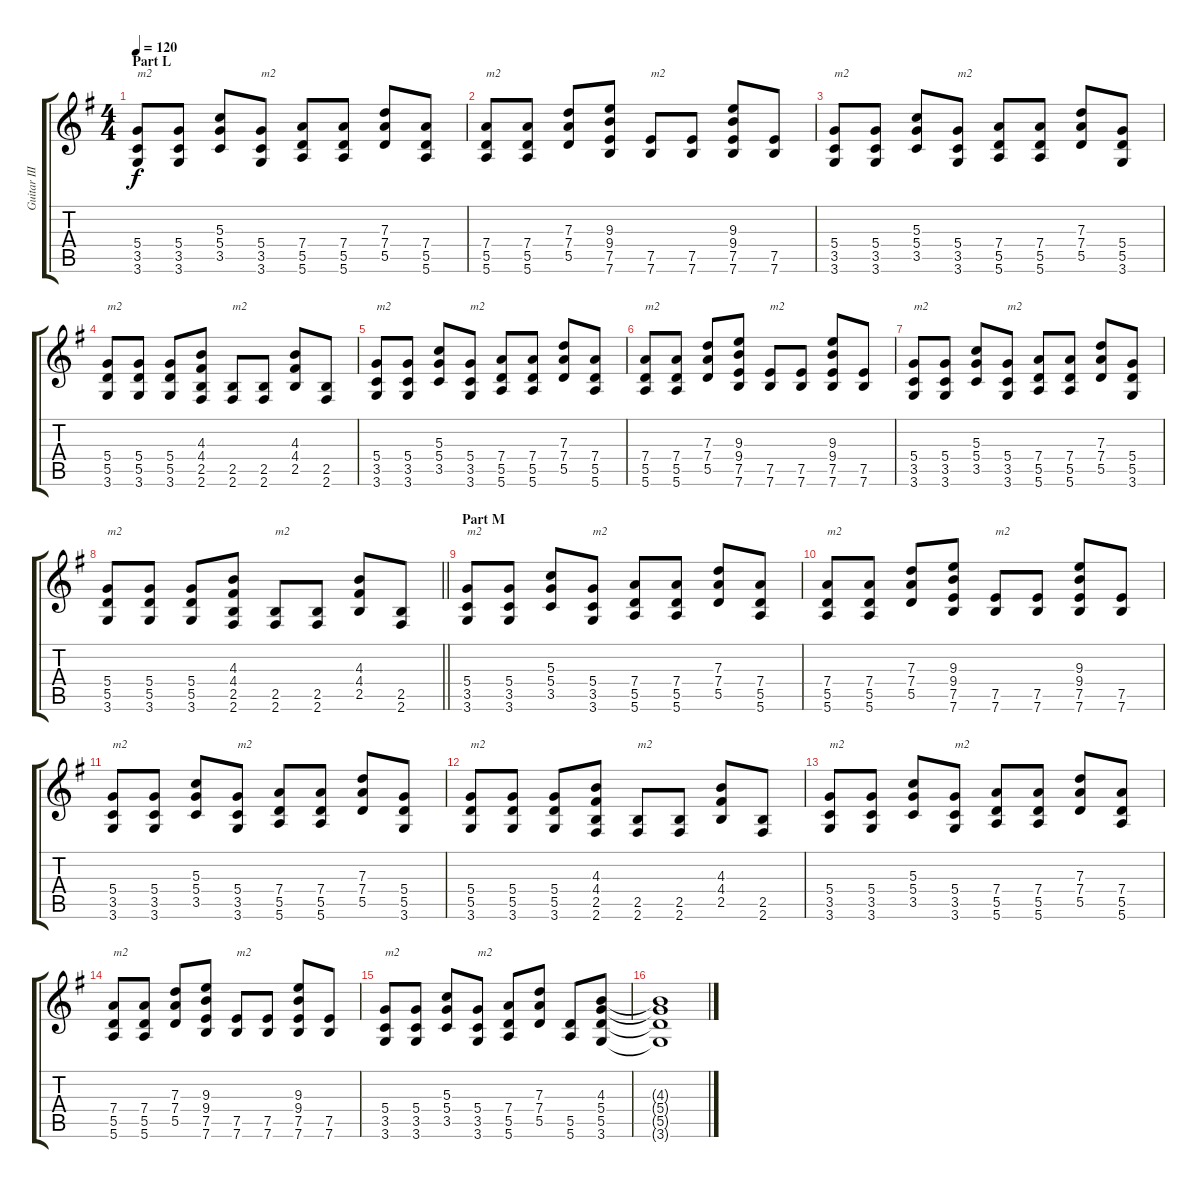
\track ("Guitar III (Takuro)" "Guitar III") {instrument acousticguitarsteel}
\staff {score tabs}
\tuning (E4 B3 G3 D3 A2 E2) {hide}
\ts (4 4)
\section ("" "Part L")
\tempo 120
\clef g2
\ks g
(5.4 3.5 3.6).8{txt "m2" dy f} (5.4 3.5 3.6).8 (5.3 5.4 3.5).8 (5.4 3.5 3.6).8{txt "m2"} (7.4 5.5 5.6).8 (7.4 5.5 5.6).8 (7.3 7.4 5.5).8 (7.4 5.5 5.6).8 |
(7.4 5.5 5.6).8{txt "m2"} (7.4 5.5 5.6).8 (7.3 7.4 5.5).8 (9.3 9.4 7.5 7.6).8 (7.5 7.6).8{txt "m2"} (7.5 7.6).8 (9.3 9.4 7.5 7.6).8 (7.5 7.6).8 |
(5.4 3.5 3.6).8{txt "m2"} (5.4 3.5 3.6).8 (5.3 5.4 3.5).8 (5.4 3.5 3.6).8{txt "m2"} (7.4 5.5 5.6).8 (7.4 5.5 5.6).8 (7.3 7.4 5.5).8 (5.4 5.5 3.6).8 |
(5.4 5.5 3.6).8{txt "m2"} (5.4 5.5 3.6).8 (5.4 5.5 3.6).8 (4.3 4.4 2.5 2.6).8 (2.5 2.6).8{txt "m2"} (2.5 2.6).8 (4.3 4.4 2.5).8 (2.5 2.6).8 |
(5.4 3.5 3.6).8{txt "m2"} (5.4 3.5 3.6).8 (5.3 5.4 3.5).8 (5.4 3.5 3.6).8{txt "m2"} (7.4 5.5 5.6).8 (7.4 5.5 5.6).8 (7.3 7.4 5.5).8 (7.4 5.5 5.6).8 |
(7.4 5.5 5.6).8{txt "m2"} (7.4 5.5 5.6).8 (7.3 7.4 5.5).8 (9.3 9.4 7.5 7.6).8 (7.5 7.6).8{txt "m2"} (7.5 7.6).8 (9.3 9.4 7.5 7.6).8 (7.5 7.6).8 |
(5.4 3.5 3.6).8{txt "m2"} (5.4 3.5 3.6).8 (5.3 5.4 3.5).8 (5.4 3.5 3.6).8{txt "m2"} (7.4 5.5 5.6).8 (7.4 5.5 5.6).8 (7.3 7.4 5.5).8 (5.4 5.5 3.6).8 |
\barLineRight lightlight
(5.4 5.5 3.6).8{txt "m2"} (5.4 5.5 3.6).8 (5.4 5.5 3.6).8 (4.3 4.4 2.5 2.6).8 (2.5 2.6).8{txt "m2"} (2.5 2.6).8 (4.3 4.4 2.5).8 (2.5 2.6).8 |
\section ("" "Part M")
(5.4 3.5 3.6).8{txt "m2"} (5.4 3.5 3.6).8 (5.3 5.4 3.5).8 (5.4 3.5 3.6).8{txt "m2"} (7.4 5.5 5.6).8 (7.4 5.5 5.6).8 (7.3 7.4 5.5).8 (7.4 5.5 5.6).8 |
(7.4 5.5 5.6).8{txt "m2"} (7.4 5.5 5.6).8 (7.3 7.4 5.5).8 (9.3 9.4 7.5 7.6).8 (7.5 7.6).8{txt "m2"} (7.5 7.6).8 (9.3 9.4 7.5 7.6).8 (7.5 7.6).8 |
(5.4 3.5 3.6).8{txt "m2"} (5.4 3.5 3.6).8 (5.3 5.4 3.5).8 (5.4 3.5 3.6).8{txt "m2"} (7.4 5.5 5.6).8 (7.4 5.5 5.6).8 (7.3 7.4 5.5).8 (5.4 5.5 3.6).8 |
(5.4 5.5 3.6).8{txt "m2"} (5.4 5.5 3.6).8 (5.4 5.5 3.6).8 (4.3 4.4 2.5 2.6).8 (2.5 2.6).8{txt "m2"} (2.5 2.6).8 (4.3 4.4 2.5).8 (2.5 2.6).8 |
(5.4 3.5 3.6).8{txt "m2"} (5.4 3.5 3.6).8 (5.3 5.4 3.5).8 (5.4 3.5 3.6).8{txt "m2"} (7.4 5.5 5.6).8 (7.4 5.5 5.6).8 (7.3 7.4 5.5).8 (7.4 5.5 5.6).8 |
(7.4 5.5 5.6).8{txt "m2"} (7.4 5.5 5.6).8 (7.3 7.4 5.5).8 (9.3 9.4 7.5 7.6).8 (7.5 7.6).8{txt "m2"} (7.5 7.6).8 (9.3 9.4 7.5 7.6).8 (7.5 7.6).8 |
(5.4 3.5 3.6).8{txt "m2"} (5.4 3.5 3.6).8 (5.3 5.4 3.5).8 (5.4 3.5 3.6).8{txt "m2"} (7.4 5.5 5.6).8 (7.3 7.4 5.5).8 (5.5 5.6).8 (4.3 5.4 5.5 3.6).8 |
(4.3{t} 5.4{t} 5.5{t} 3.6{t}).1
